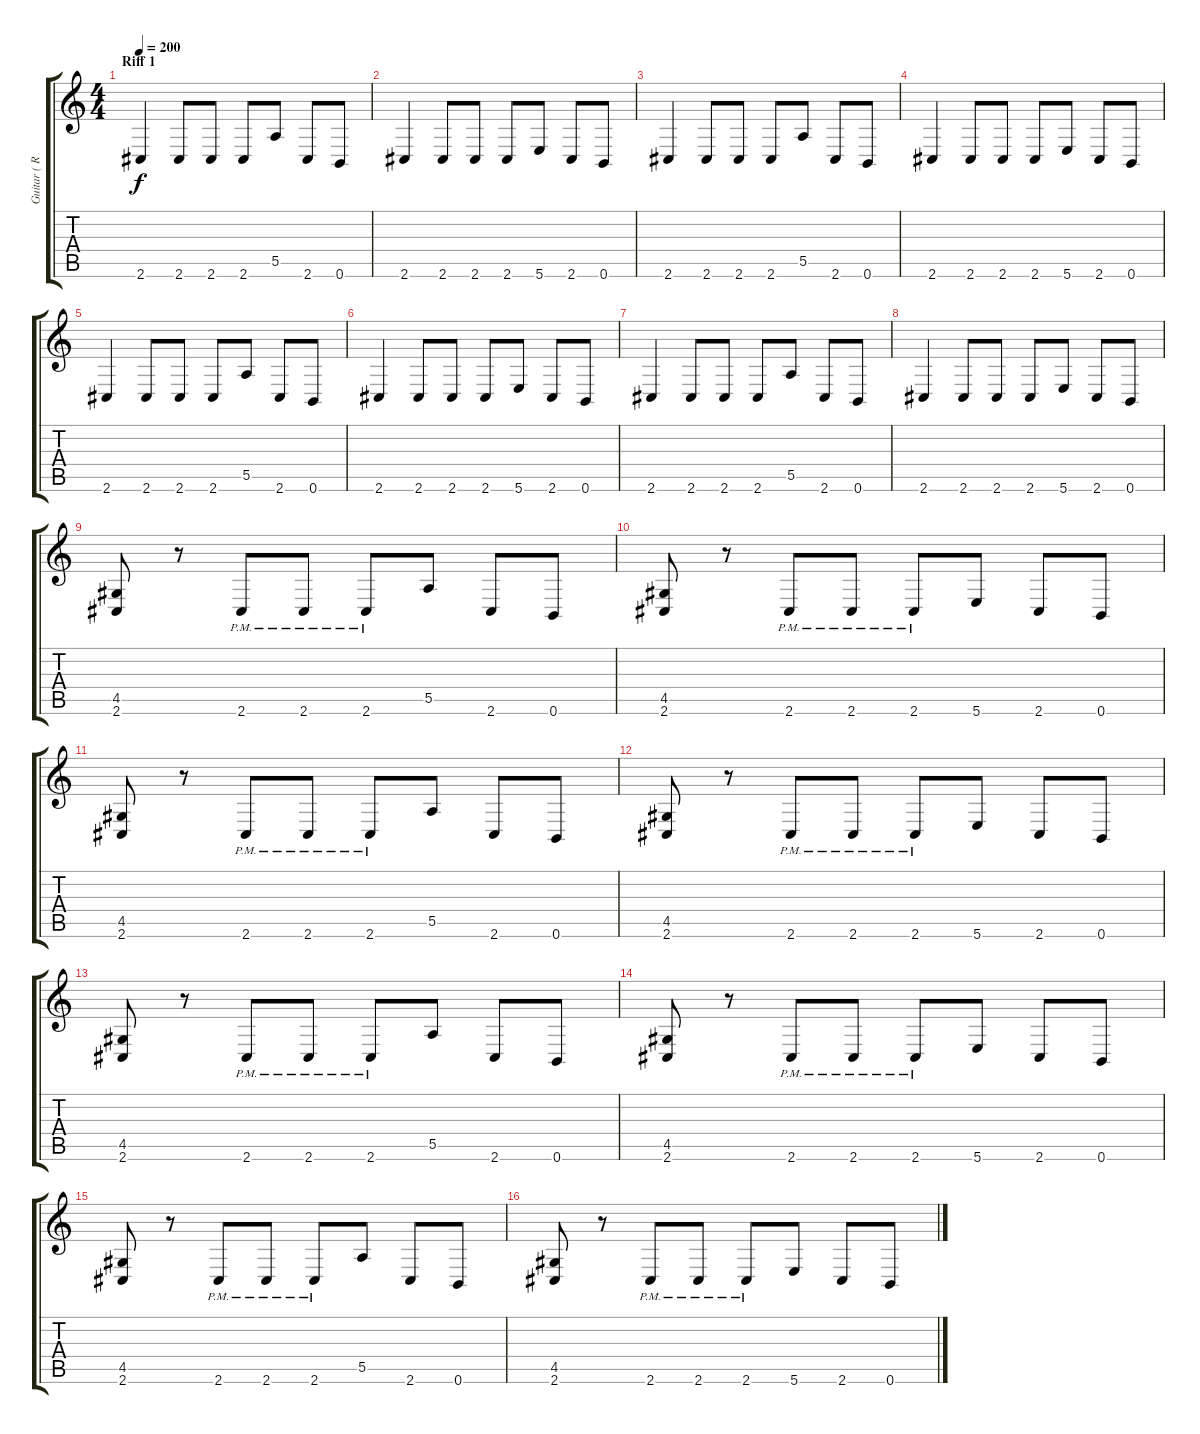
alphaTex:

\track ("Guitar ( Rune )" "Guitar ( R") {instrument distortionguitar}
\staff {score tabs}
\tuning (B3 Gb3 D3 A2 E2 B1) {hide}
\ts (4 4)
\section ("" "Riff 1")
\tempo 200
\clef g2
\ks c
2.6.4{dy f} 2.6.8 2.6.8 2.6.8 5.5.8 2.6.8 0.6.8 |
2.6.4 2.6.8 2.6.8 2.6.8 5.6.8 2.6.8 0.6.8 |
2.6.4 2.6.8 2.6.8 2.6.8 5.5.8 2.6.8 0.6.8 |
2.6.4 2.6.8 2.6.8 2.6.8 5.6.8 2.6.8 0.6.8 |
2.6.4 2.6.8 2.6.8 2.6.8 5.5.8 2.6.8 0.6.8 |
2.6.4 2.6.8 2.6.8 2.6.8 5.6.8 2.6.8 0.6.8 |
2.6.4 2.6.8 2.6.8 2.6.8 5.5.8 2.6.8 0.6.8 |
2.6.4 2.6.8 2.6.8 2.6.8 5.6.8 2.6.8 0.6.8 |
(4.5 2.6).8 r.8 2.6{pm}.8 2.6{pm}.8 2.6{pm}.8 5.5.8 2.6.8 0.6.8 |
(4.5 2.6).8 r.8 2.6{pm}.8 2.6{pm}.8 2.6{pm}.8 5.6.8 2.6.8 0.6.8 |
(4.5 2.6).8 r.8 2.6{pm}.8 2.6{pm}.8 2.6{pm}.8 5.5.8 2.6.8 0.6.8 |
(4.5 2.6).8 r.8 2.6{pm}.8 2.6{pm}.8 2.6{pm}.8 5.6.8 2.6.8 0.6.8 |
(4.5 2.6).8 r.8 2.6{pm}.8 2.6{pm}.8 2.6{pm}.8 5.5.8 2.6.8 0.6.8 |
(4.5 2.6).8 r.8 2.6{pm}.8 2.6{pm}.8 2.6{pm}.8 5.6.8 2.6.8 0.6.8 |
(4.5 2.6).8 r.8 2.6{pm}.8 2.6{pm}.8 2.6{pm}.8 5.5.8 2.6.8 0.6.8 |
(4.5 2.6).8 r.8 2.6{pm}.8 2.6{pm}.8 2.6{pm}.8 5.6.8 2.6.8 0.6.8
